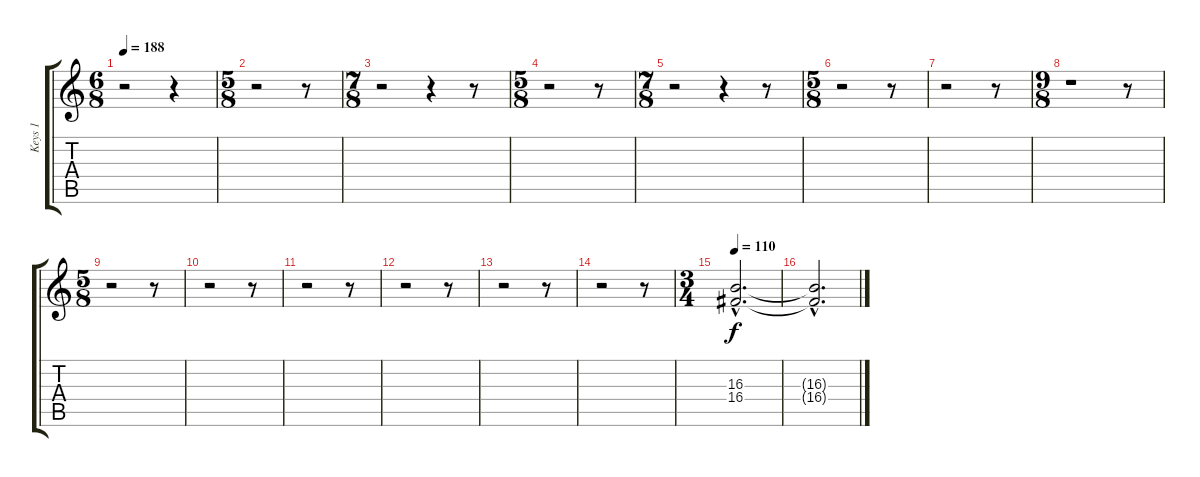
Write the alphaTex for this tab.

\track ("Keys 1" "Keys 1") {instrument synthstrings1}
\staff {score tabs}
\tuning (E4 B3 G3 D3 A2 E2) {hide}
\ts (6 8)
\tempo 188
\clef g2
\ks c
r.2{dy f} r.4 |
\ts (5 8)
r.2 r.8 |
\ts (7 8)
r.2 r.4 r.8 |
\ts (5 8)
r.2 r.8 |
\ts (7 8)
r.2 r.4 r.8 |
\ts (5 8)
r.2 r.8 |
r.2 r.8 |
\ts (9 8)
r.1 r.8 |
\ts (5 8)
r.2 r.8 |
r.2 r.8 |
r.2 r.8 |
r.2 r.8 |
r.2 r.8 |
r.2 r.8 |
\ts (3 4)
\tempo 110
(16.3{hac} 16.4{hac}).2{d} |
(16.3{hac t} 16.4{hac t}).2{d}
